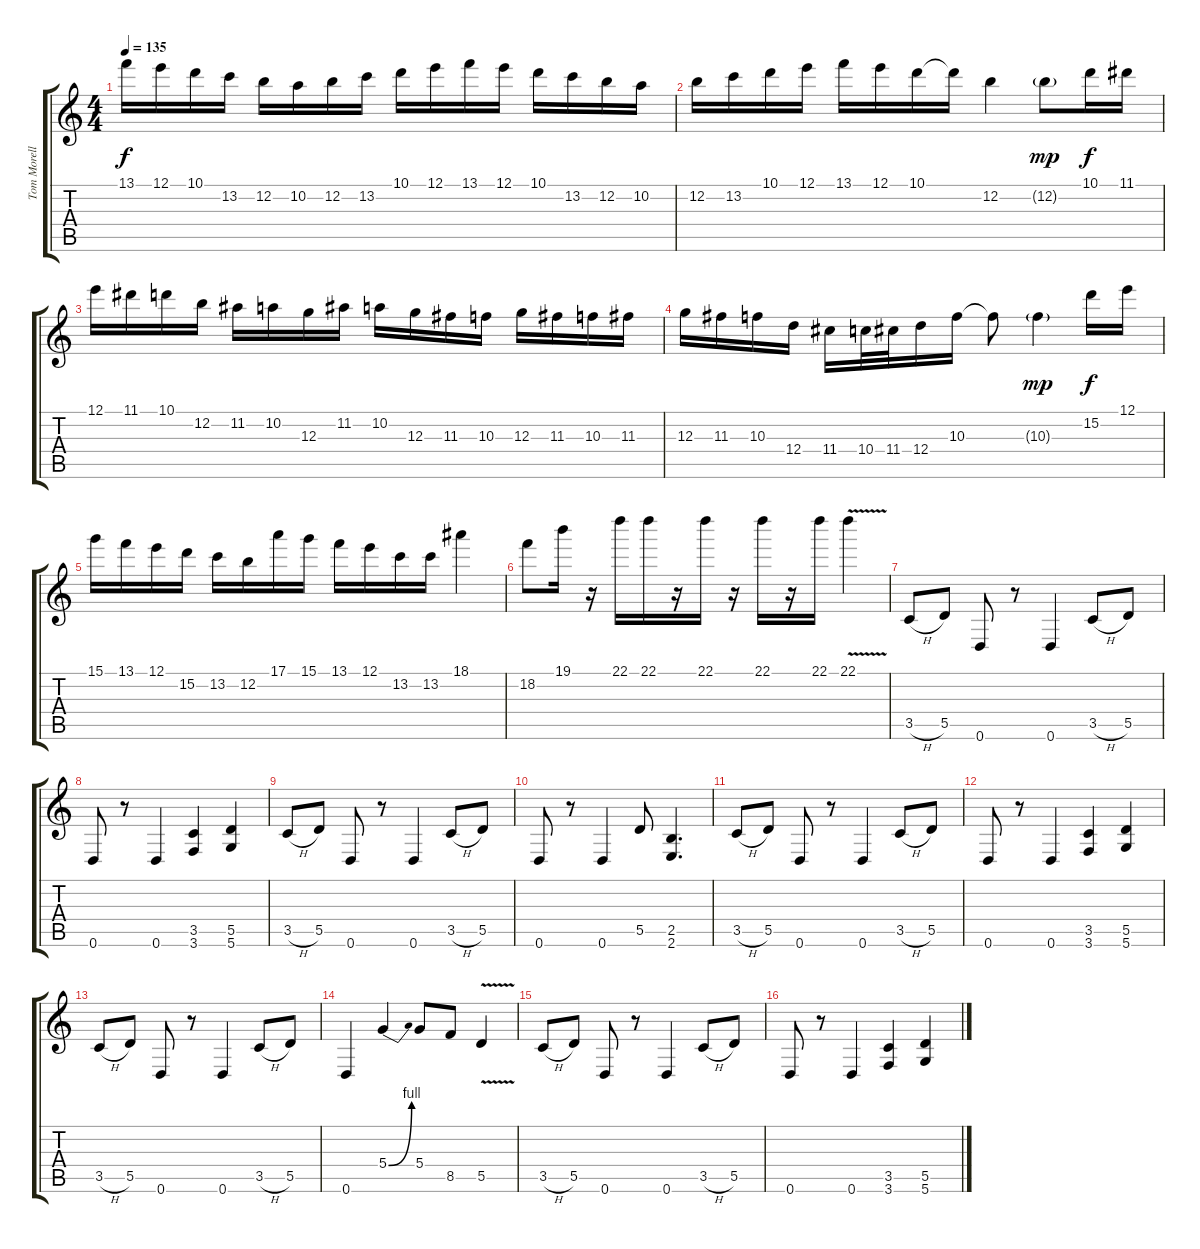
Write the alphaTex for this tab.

\track ("Tom Morello" "Tom Morell") {instrument distortionguitar}
\staff {score tabs}
\tuning (E4 B3 G3 D3 A2 D2) {hide}
\ts (4 4)
\tempo 135
\clef g2
\ks c
13.1.16{dy f} 12.1.16 10.1.16 13.2.16 12.2.16 10.2.16 12.2.16 13.2.16 10.1.16 12.1.16 13.1.16 12.1.16 10.1.16 13.2.16 12.2.16 10.2.16 |
12.2.16 13.2.16 10.1.16 12.1.16 13.1.16 12.1.16 10.1.16 10.1{t}.16 12.2.4 12.2{g}.8{dy mp} 10.1.16{dy f} 11.1.16 |
12.1.16 11.1.16 10.1.16 12.2.16 11.2.16 10.2.16 12.3.16 11.2.16 10.2.16 12.3.16 11.3.16 10.3.16 12.3.16 11.3.16 10.3.16 11.3.16 |
12.3.16 11.3.16 10.3.16 12.4.16 11.4.16 10.4.32 11.4.32 12.4.16 10.3.16 10.3{t}.8 10.3{g}.4{dy mp} 15.2.16{dy f} 12.1.16 |
15.1.16 13.1.16 12.1.16 15.2.16 13.2.16 12.2.16 17.1.16 15.1.16 13.1.16 12.1.16 13.2.16 13.2.16 18.1.4 |
18.2.8 19.1.16 r.16 22.1.16 22.1.16 r.16 22.1.16 r.16 22.1.16 r.16 22.1.16 22.1{v}.4 |
3.5{h}.8 5.5.8 0.6.8 r.8 0.6.4 3.5{h}.8 5.5.8 |
0.6.8 r.8 0.6.4 (3.5 3.6).4 (5.5 5.6).4 |
3.5{h}.8 5.5.8 0.6.8 r.8 0.6.4 3.5{h}.8 5.5.8 |
0.6.8 r.8 0.6.4 5.5.8 (2.5 2.6).4{d} |
3.5{h}.8 5.5.8 0.6.8 r.8 0.6.4 3.5{h}.8 5.5.8 |
0.6.8 r.8 0.6.4 (3.5 3.6).4 (5.5 5.6).4 |
3.5{h}.8 5.5.8 0.6.8 r.8 0.6.4 3.5{h}.8 5.5.8 |
0.6.4 5.4{be (bend 0 0 60 4)}.4 5.4.8 8.5.8 5.5{v}.4 |
3.5{h}.8 5.5.8 0.6.8 r.8 0.6.4 3.5{h}.8 5.5.8 |
0.6.8 r.8 0.6.4 (3.5 3.6).4 (5.5 5.6).4
